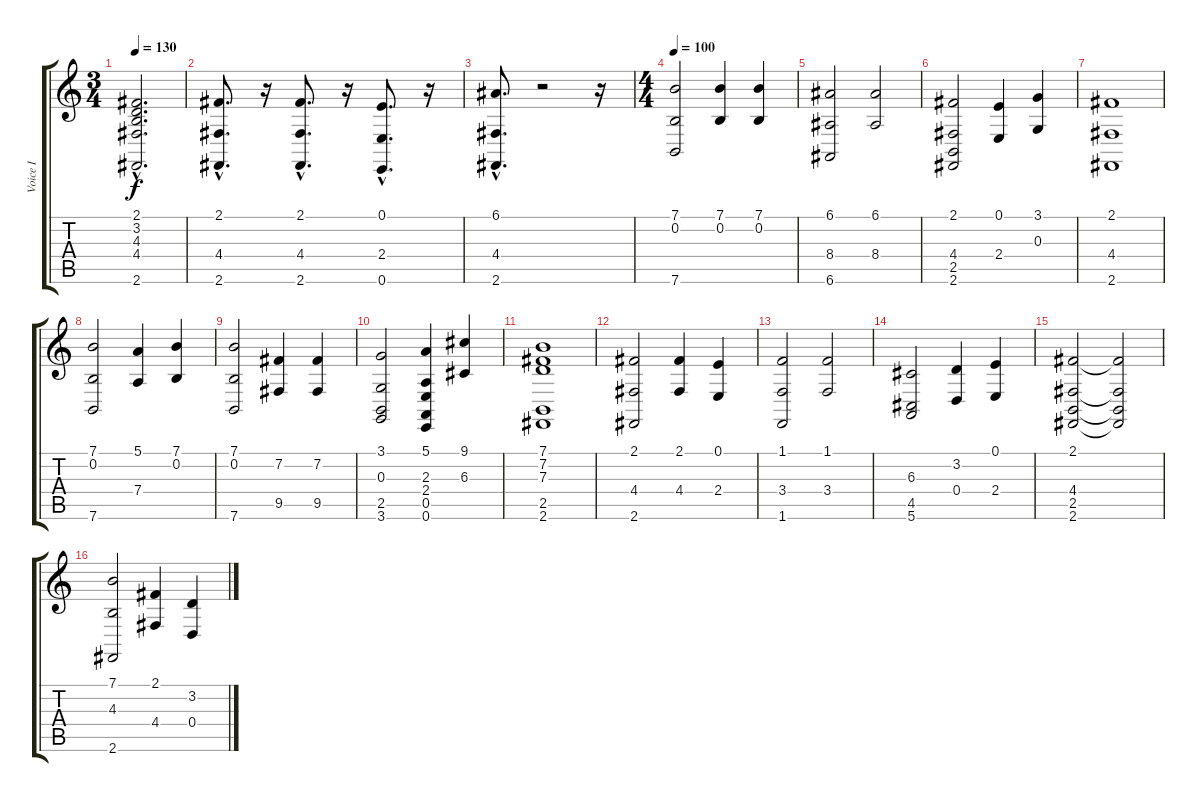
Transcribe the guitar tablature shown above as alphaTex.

\track ("Voice I" "Voice I") {instrument choiraahs}
\staff {score tabs}
\tuning (E4 B3 G3 D3 A2 E2) {hide}
\ts (3 4)
\tempo 130
\clef g2
\ks c
(2.1{hac} 3.2{hac} 4.3{hac} 4.4{hac} 2.6{hac}).2{d dy f} |
(2.1 4.4{hac} 2.6{hac}).8{d} r.16 (2.1 4.4{hac} 2.6{hac}).8{d} r.16 (0.1 2.4{hac} 0.6{hac}).8{d} r.16 |
(6.1 4.4{hac} 2.6{hac}).8{d} r.2 r.16 |
\ts (4 4)
\tempo 100
(7.1 0.2 7.6).2 (7.1 0.2).4 (7.1 0.2).4 |
(6.1 8.4 6.6).2 (6.1 8.4).2 |
(2.1 4.4 2.5 2.6).2 (0.1 2.4).4 (3.1 0.3).4 |
(2.1 4.4 2.6).1 |
(7.1 0.2 7.6).2 (5.1 7.4).4 (7.1 0.2).4 |
(7.1 0.2 7.6).2 (7.2 9.5).4 (7.2 9.5).4 |
(3.1 0.3 2.5 3.6).2 (5.1 2.3 2.4 0.5 0.6).4 (9.1 6.3).4 |
(7.1 7.2 7.3 2.5 2.6).1 |
(2.1 4.4 2.6).2 (2.1 4.4).4 (0.1 2.4).4 |
(1.1 3.4 1.6).2 (1.1 3.4).2 |
(6.3 4.5 5.6).2 (3.2 0.4).4 (0.1 2.4).4 |
(2.1 4.4 2.5 2.6).2 (2.1{t} 4.4{t} 2.5{t} 2.6{t}).2 |
(7.1 4.3 2.6).2 (2.1 4.4).4 (3.2 0.4).4
